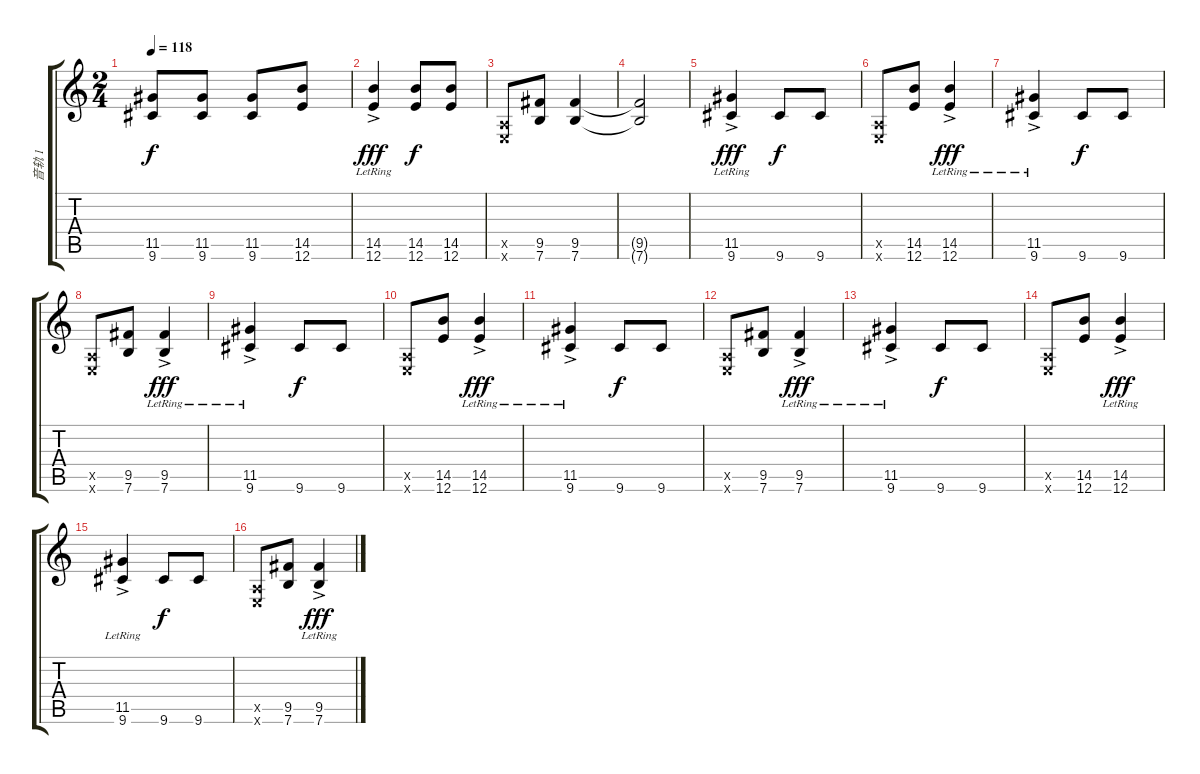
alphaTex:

\track ("音轨 1" "音轨 1") {instrument electricguitarclean}
\staff {score tabs}
\tuning (E4 B3 G3 D3 A2 E2) {hide}
\ts (2 4)
\tempo 118
\clef g2
\ks c
(11.5 9.6).8{dy f} (11.5 9.6).8 (11.5 9.6).8 (14.5 12.6).8 |
(14.5{lr} 12.6{ac lr}).4{dy fff} (14.5 12.6).8{dy f} (14.5 12.6).8 |
(0.5{x} 0.6{x}).8 (9.5 7.6).8 (9.5 7.6).4 |
(9.5{t} 7.6{t}).2 |
(11.5{ac lr} 9.6{ac lr}).4{dy fff} 9.6.8{dy f} 9.6.8 |
(0.5{x} 0.6{x}).8 (14.5 12.6).8 (14.5{ac lr} 12.6{ac lr}).4{dy fff} |
(11.5{ac lr} 9.6{ac lr}).4 9.6.8{dy f} 9.6.8 |
(0.5{x} 0.6{x}).8 (9.5 7.6).8 (9.5{ac lr} 7.6{ac lr}).4{dy fff} |
(11.5{ac lr} 9.6{ac lr}).4 9.6.8{dy f} 9.6.8 |
(0.5{x} 0.6{x}).8 (14.5 12.6).8 (14.5{ac lr} 12.6{ac lr}).4{dy fff} |
(11.5{ac lr} 9.6{ac lr}).4 9.6.8{dy f} 9.6.8 |
(0.5{x} 0.6{x}).8 (9.5 7.6).8 (9.5{ac lr} 7.6{ac lr}).4{dy fff} |
(11.5{ac lr} 9.6{ac lr}).4 9.6.8{dy f} 9.6.8 |
(0.5{x} 0.6{x}).8 (14.5 12.6).8 (14.5{ac lr} 12.6{ac lr}).4{dy fff} |
(11.5{ac lr} 9.6{ac lr}).4 9.6.8{dy f} 9.6.8 |
(0.5{x} 0.6{x}).8 (9.5 7.6).8 (9.5{ac lr} 7.6{ac lr}).4{dy fff}
